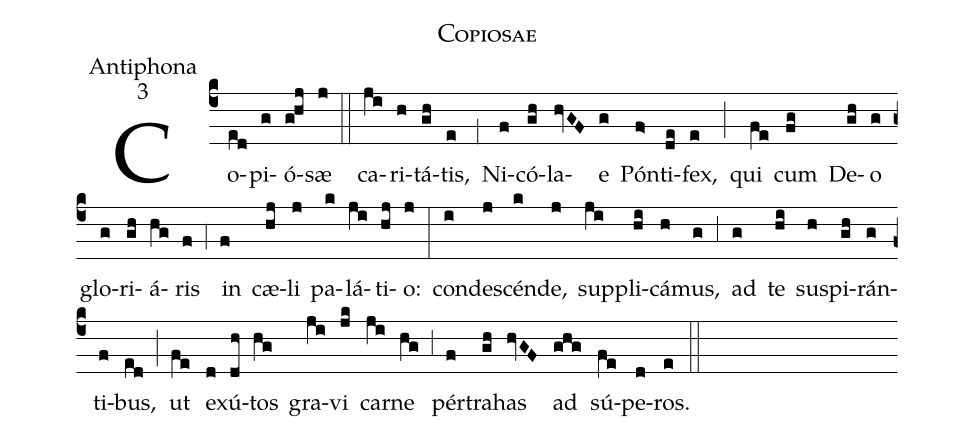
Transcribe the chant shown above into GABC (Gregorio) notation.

name:Copiosae;
office-part:Antiphona;
mode:3;
%%
(c4) Co(ed)pi(g)ó(g!hj)sæ(j) (::)
ca(ji)ri(h)tá(gh)tis,(e) (,1) Ni(f)có(gh)la(hvGF)e(g) Pón(f>)ti(de)fex,(e) (;) qui(fe) cum(fg) De(gh)o(g) glo(g)ri(gh)á(hg)ris(f) (,4) in(f) cæ(hj)li(j) pa(k)lá(ji)ti(hj)o:(j) (:)
con(i)de(j)scén(k)de,(j) sup(ji)pli(hi)cá(h)mus,(g) (,3) ad(g) te(hi) su(h)spi(gh)rán(g)ti(f)bus,(ed) (;) ut(fe) e(d)xú(dh)tos(hg) gra(ji)vi(jk) car(ji)ne(hg) (,3) pér(f)tra(gh)has(hvGF) ad(ghg) sú(fe)pe(d)ros.(e) (::)
